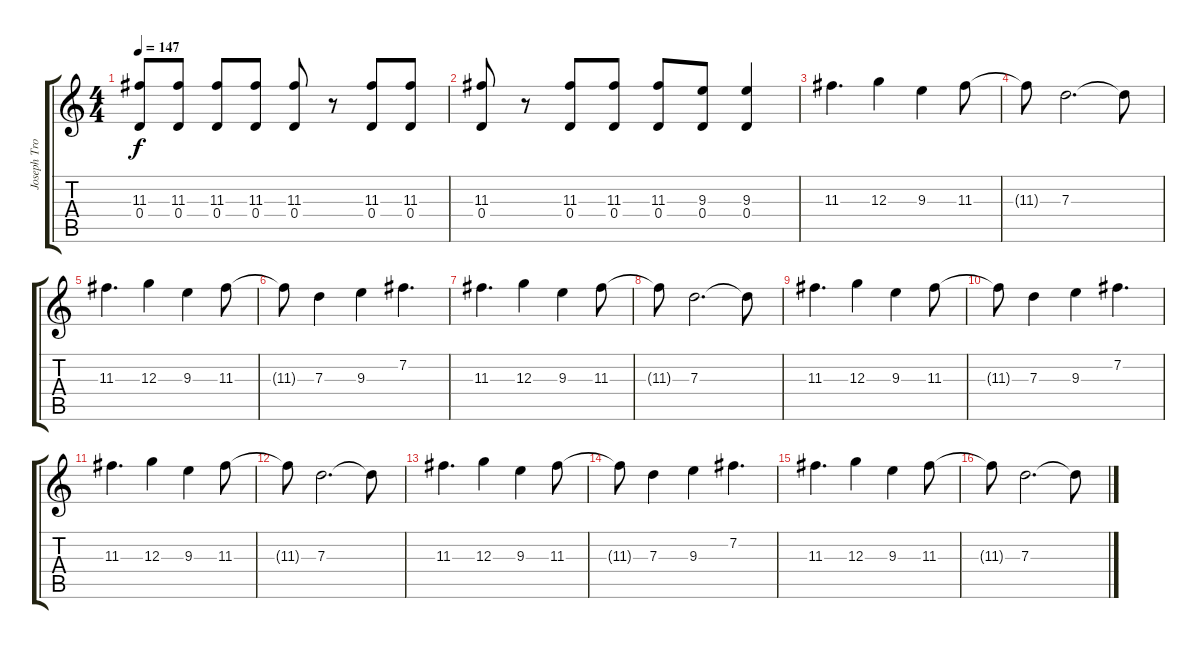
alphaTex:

\track ("Joseph Trohman (Lead Guitar)" "Joseph Tro") {instrument overdrivenguitar}
\staff {score tabs}
\tuning (E4 B3 G3 D3 A2 D2) {hide}
\ts (4 4)
\tempo 147
\clef g2
\ks c
(11.3 0.4).8{dy f} (11.3 0.4).8 (11.3 0.4).8 (11.3 0.4).8 (11.3 0.4).8 r.8 (11.3 0.4).8 (11.3 0.4).8 |
(11.3 0.4).8 r.8 (11.3 0.4).8 (11.3 0.4).8 (11.3 0.4).8 (9.3 0.4).8 (9.3 0.4).4 |
11.3.4{d} 12.3.4 9.3.4 11.3.8 |
11.3{t}.8 7.3.2{d} 7.3{t}.8 |
11.3.4{d} 12.3.4 9.3.4 11.3.8 |
11.3{t}.8 7.3.4 9.3.4 7.2.4{d} |
11.3.4{d} 12.3.4 9.3.4 11.3.8 |
11.3{t}.8 7.3.2{d} 7.3{t}.8 |
11.3.4{d} 12.3.4 9.3.4 11.3.8 |
11.3{t}.8 7.3.4 9.3.4 7.2.4{d} |
11.3.4{d} 12.3.4 9.3.4 11.3.8 |
11.3{t}.8 7.3.2{d} 7.3{t}.8 |
11.3.4{d} 12.3.4 9.3.4 11.3.8 |
11.3{t}.8 7.3.4 9.3.4 7.2.4{d} |
11.3.4{d} 12.3.4 9.3.4 11.3.8 |
11.3{t}.8 7.3.2{d} 7.3{t}.8
